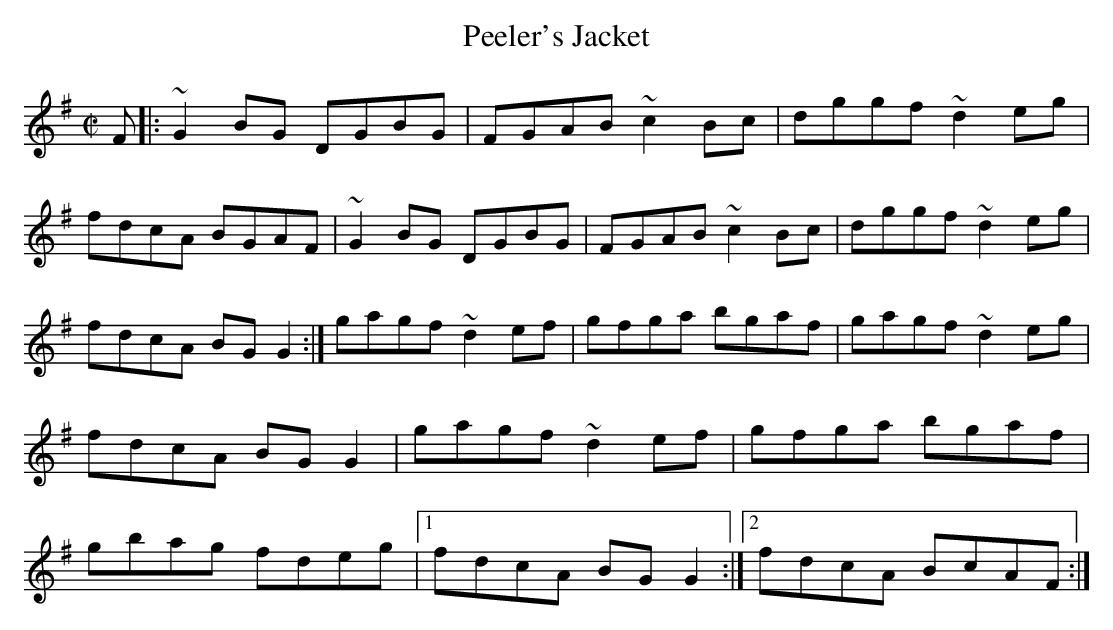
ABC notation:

X:1
T:Peeler's Jacket
E:9
M:C|
K:G
F|:~G2 BG DGBG|FGAB ~c2Bc|dggf ~d2eg|fdcA BGAF|\
~G2 BG DGBG|FGAB ~c2Bc|dggf ~d2eg|fdcA BG G2:|\
gagf ~d2 ef|gfga bgaf|gagf ~d2 eg|fdcA BGG2|\
gagf ~d2 ef|gfga bgaf|gbag fdeg|1 fdcA BGG2:|2 fdcA BcAF:|**
\vfill\eject
